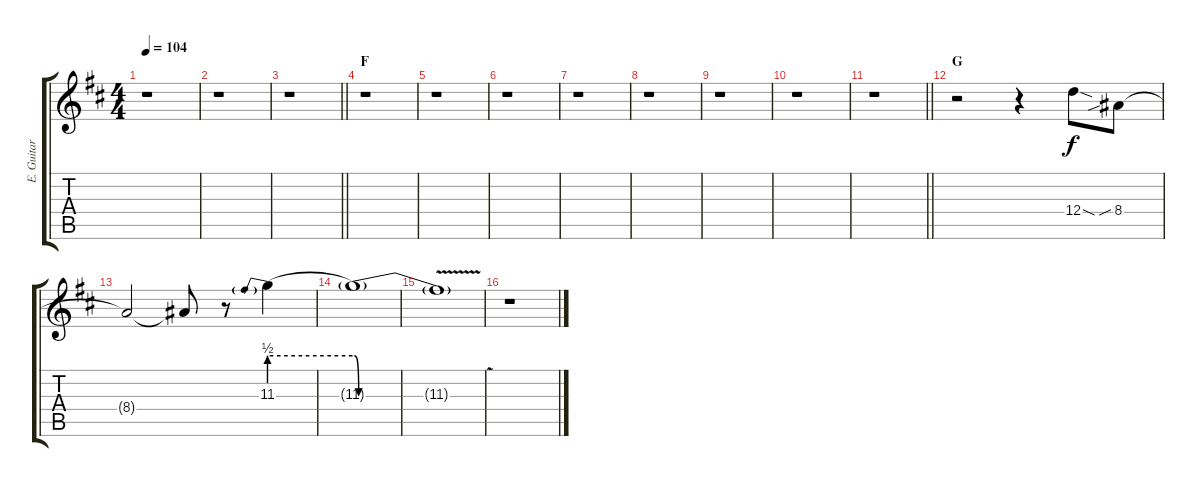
\track ("E. Guitar III" "E. Guitar ") {instrument overdrivenguitar}
\staff {score tabs}
\tuning (E4 B3 G3 D3 A2 D2) {hide}
\ts (4 4)
\tempo 104
\clef g2
\ks d
r.1{dy f} |
r.1 |
\barLineRight lightlight
r.1 |
\section ("" "F")
r.1 |
r.1 |
r.1 |
r.1 |
r.1 |
r.1 |
r.1 |
\barLineRight lightlight
r.1 |
\section ("" "G")
r.2 r.4 12.4{sod}.8 8.4{sib}.8 |
8.4{t}.2 8.4{t}.8 r.8 11.3{be (prebend 0 2 60 2)}.4 |
11.3{be (custom 0 2 2 0 12 0 30 0 60 0) t}.1 |
11.3{v t}.1 |
r.1
